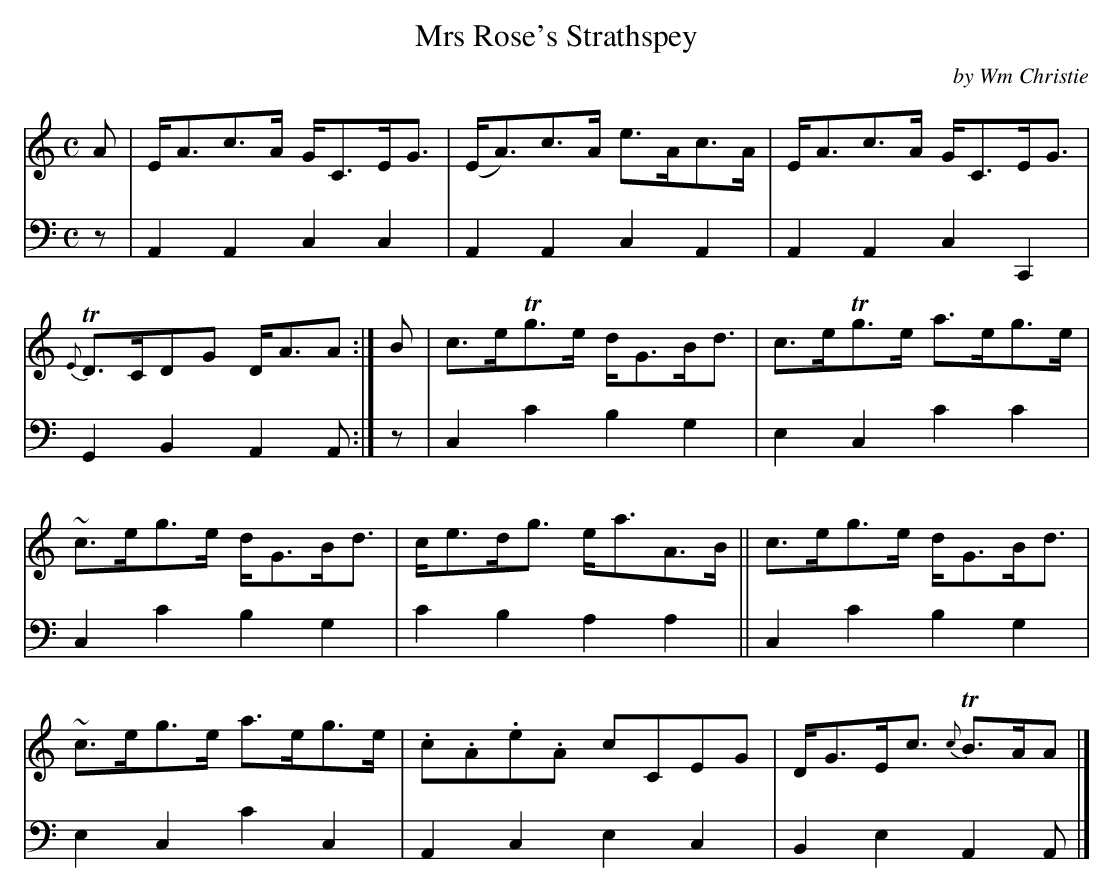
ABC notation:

X:1
T: Mrs Rose's Strathspey
C: by Wm Christie
M: C
L: 1/8
K: Am
V: 1 staves=2
A |\
E<Ac>A G<CE<G | (E<A)c>A e>Ac>A | E<Ac>A G<CE<G | {E}TD>CDG D<AA :| B | c>eTg>e d<GB<d | c>eTg>e a>eg>e |
~c>eg>e d<GB<d | c<ed<g e<aA>B || c>eg>e d<GB<d | ~c>eg>e a>eg>e | .c.A.e.A cCEG | D<GE<c {c}TB>AA |]
V: 2 clef=bass middle=d
z | A2A2 c2c2 | A2A2 c2A2 | A2A2 c2C2 | G2B2 A2A :| z | c2c'2 b2g2 | e2c2 c'2c'2 |
c2c'2 b2g2 | c'2b2 a2a2 || c2c'2 b2g2 | e2c2 c'2c2 | A2c2 e2c2 | B2e2 A2A |]
